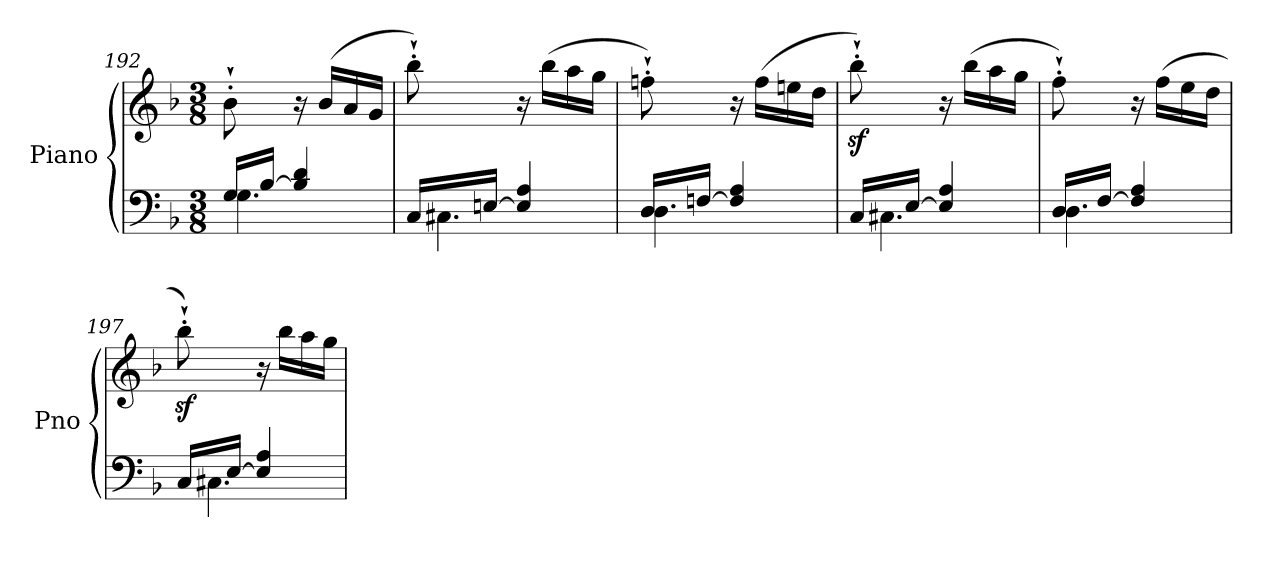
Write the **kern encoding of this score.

**kern	**kern
*part1	*part1
*staff2	*staff1
*I"Piano	*
*I'Pno	*
!!LO:PB:g=z
*clefF4	*clefG2
*k[b-]	*k[b-]
*M3/8	*M3/8
=192	=192
*^	*
16G/LL	4.G\	8b-'`\
[16B-/JJ	.	.
4B-/] 4d/	.	16r
.	.	(>16b-/LL
.	.	16a/
.	.	16g/JJ
=193	=193	=193
16C/LL	4.C#X\	8bb-'`\)
[16En/JJ	.	.
4E/] 4A/	.	16r
.	.	(>16bb-\LL
.	.	16aa\
.	.	16gg\JJ
=194	=194	=194
16D/LL	4.D\	8ffn'`\)
[16Fn/JJ	.	.
4F/] 4A/	.	16r
.	.	(>16ff\LL
.	.	16een\
.	.	16dd\JJ
=195	=195	=195
16C/LL	4.C#X\	8bb-z<'`\)
[16E/JJ	.	.
4E/] 4A/	.	16r
.	.	(>16bb-\LL
.	.	16aa\
.	.	16gg\JJ
=196	=196	=196
16D/LL	4.D\	8ff'`\)
[16F/JJ	.	.
4F/] 4A/	.	16r
.	.	(>16ff\LL
.	.	16ee\
.	.	16dd\JJ
!!LO:LB:g=z
=197	=197	=197
16C/LL	4.C#X\	8bb-z<'`\)
[16E/JJ	.	.
4E/] 4A/	.	16r
.	.	16bb-\LL
.	.	16aa\
.	.	16gg\JJ
*v	*v	*
=	=
*-	*-
